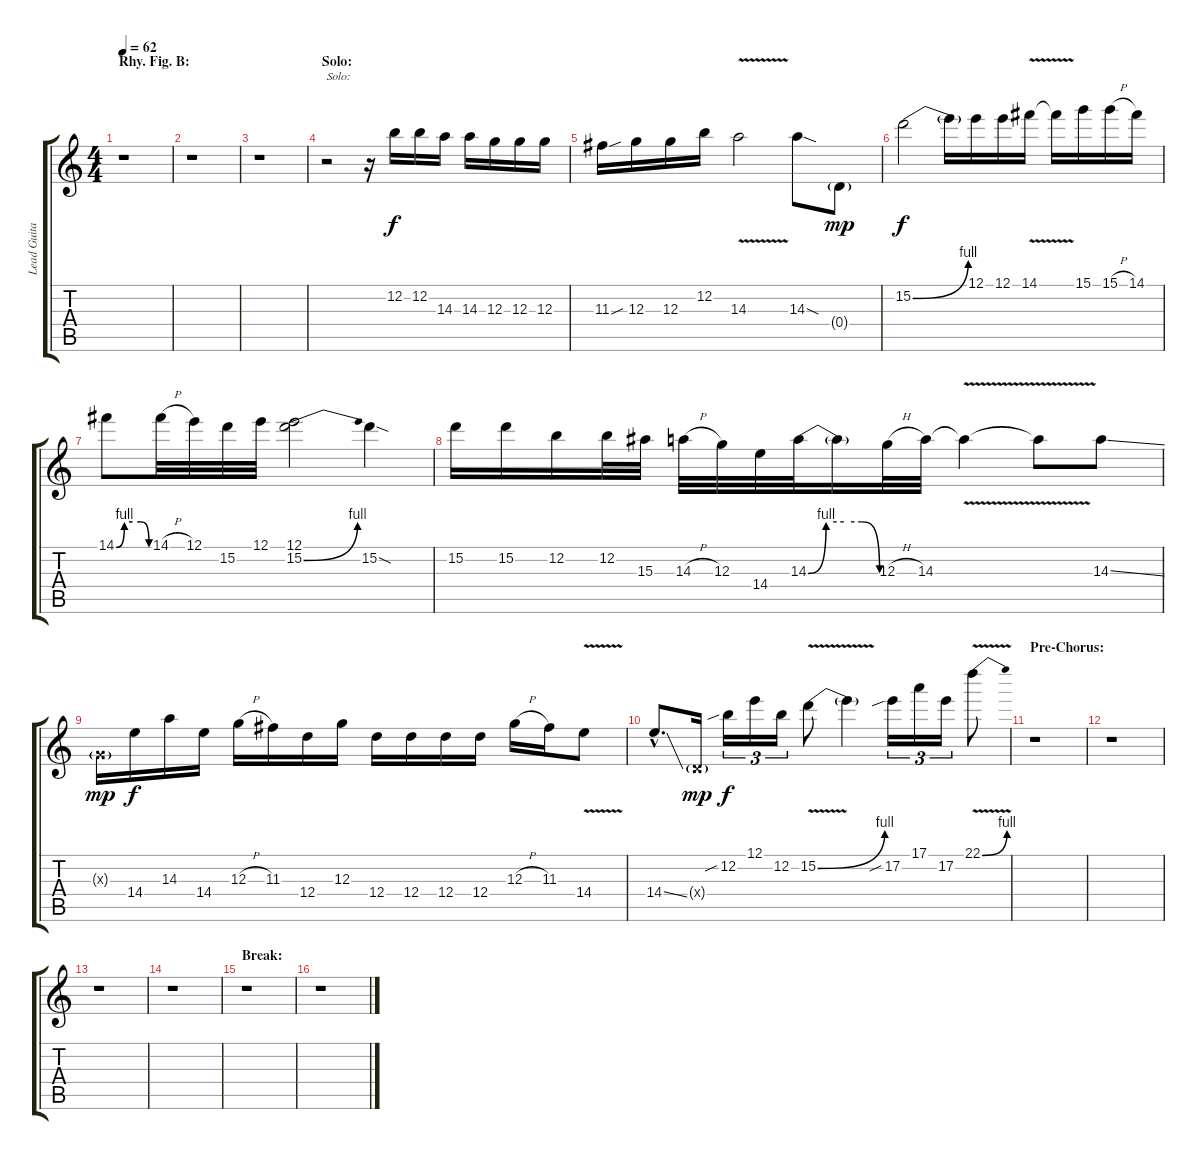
\track ("Lead Guitar 2" "Lead Guita") {instrument distortionguitar}
\staff {score tabs}
\tuning (E4 B3 G3 D3 A2 E2) {hide}
\ts (4 4)
\section ("" "Rhy. Fig. B:")
\tempo 62
\clef g2
\ks c
r.1{dy f} |
r.1 |
r.1 |
\section ("" "Solo:")
r.2{txt "Solo:"} r.16 12.2.16 12.2.16 14.3.16 14.3.16 12.3.16 12.3.16 12.3.16 |
11.3{sou}.16 12.3.16 12.3.16 12.2.16 14.3{v}.2 14.3{sod}.8 0.4{g}.8{dy mp} |
15.2{be (bend 0 0 60 4)}.2{dy f} 15.2{t}.16 12.1.16 12.1.16 14.1{v}.16 14.1{t}.16 15.1.16 15.1{h}.16 14.1.16 |
14.1{be (custom 0 0 15 4 30 4 45 4 60 0)}.8 14.1{h}.32 12.1.32 15.2.32 12.1.32 (12.1 15.2{be (bend 0 0 60 4)}).2 15.2{sod}.4 |
15.2.16 15.2.16 12.2.16 12.2.32 15.3.32 14.3{h}.32 12.3.32 14.4.32 14.3{be (custom 0 0 15 4 30 4 45 4 60 0)}.32 14.3{t}.16 12.3{h}.32 14.3.32 14.3{v t}.4 14.3{t}.8 14.3{ss}.8 |
0.3{g x}.16{dy mp} 14.4.16{dy f} 14.3.16 14.4.16 12.3{h}.16 11.3.16 12.4.16 12.3.16 12.4.16 12.4.16 12.4.16 12.4.16 12.3{h}.16 11.3.16 14.4{v}.8 |
14.4{ss hac}.8{d} 0.4{g x}.16{dy mp} 12.2{sib}.16{tu (3 2) dy f} 12.1.16{tu (3 2)} 12.2.16{tu (3 2)} 15.2{be (bend 0 0 60 4) v}.8 15.2{t}.4 17.2{sib}.16{tu (3 2)} 17.1.16{tu (3 2)} 17.2.16{tu (3 2)} 22.1{be (bend 0 0 60 4) v}.8 |
\section ("" "Pre-Chorus:")
r.1 |
r.1 |
r.1 |
r.1 |
\section ("" "Break:")
r.1 |
r.1
